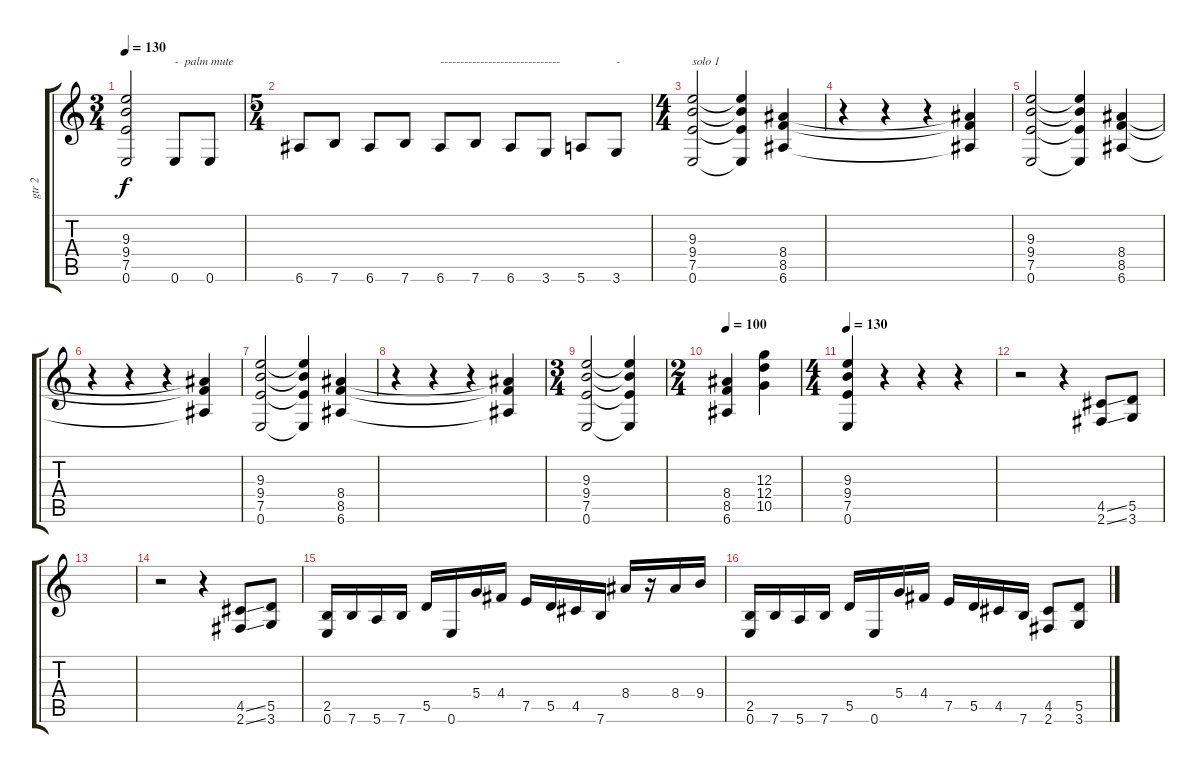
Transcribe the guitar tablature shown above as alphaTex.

\track ("gtr 2" "gtr 2") {instrument distortionguitar}
\staff {score tabs}
\tuning (E4 B3 G3 D3 A2 E2) {hide}
\ts (3 4)
\tempo 130
\clef g2
\ks c
(9.3 9.4 7.5 0.6).2{dy f} 0.6.8{txt "-  palm mute"} 0.6.8 |
\ts (5 4)
6.6.8 7.6.8 6.6.8 7.6.8 6.6.8{txt "------------------------------"} 7.6.8 6.6.8 3.6.8 5.6.8 3.6.8{txt "-"} |
\ts (4 4)
(9.3 9.4 7.5 0.6).2{txt "solo 1"} (9.3{t} 9.4{t} 7.5{t} 0.6{t}).4 (8.4 8.5 6.6).4 |
r.4 r.4 r.4 (8.4{t} 8.5{t} 6.6{t}).4 |
(9.3 9.4 7.5 0.6).2 (9.3{t} 9.4{t} 7.5{t} 0.6{t}).4 (8.4 8.5 6.6).4 |
r.4 r.4 r.4 (8.4{t} 8.5{t} 6.6{t}).4 |
(9.3 9.4 7.5 0.6).2 (9.3{t} 9.4{t} 7.5{t} 0.6{t}).4 (8.4 8.5 6.6).4 |
r.4 r.4 r.4 (8.4{t} 8.5{t} 6.6{t}).4 |
\ts (3 4)
(9.3 9.4 7.5 0.6).2 (9.3{t} 9.4{t} 7.5{t} 0.6{t}).4 |
\ts (2 4)
\tempo 100
(8.4 8.5 6.6).4 (12.3 12.4 10.5).4 |
\ts (4 4)
\tempo 130
(9.3 9.4 7.5 0.6).4 r.4 r.4 r.4 |
r.2 r.4 (4.5{ss} 2.6{ss}).8 (5.5 3.6).8 |
|
r.2 r.4 (4.5{ss} 2.6{ss}).8 (5.5 3.6).8 |
(2.5 0.6).16 7.6.16 5.6.16 7.6.16 5.5.16 0.6.16 5.4.16 4.4.16 7.5.16 5.5.16 4.5.16 7.6.16 8.4.16 r.16 8.4.16 9.4.16 |
(2.5 0.6).16 7.6.16 5.6.16 7.6.16 5.5.16 0.6.16 5.4.16 4.4.16 7.5.16 5.5.16 4.5.16 7.6.16 (4.5 2.6).8 (5.5 3.6).8
